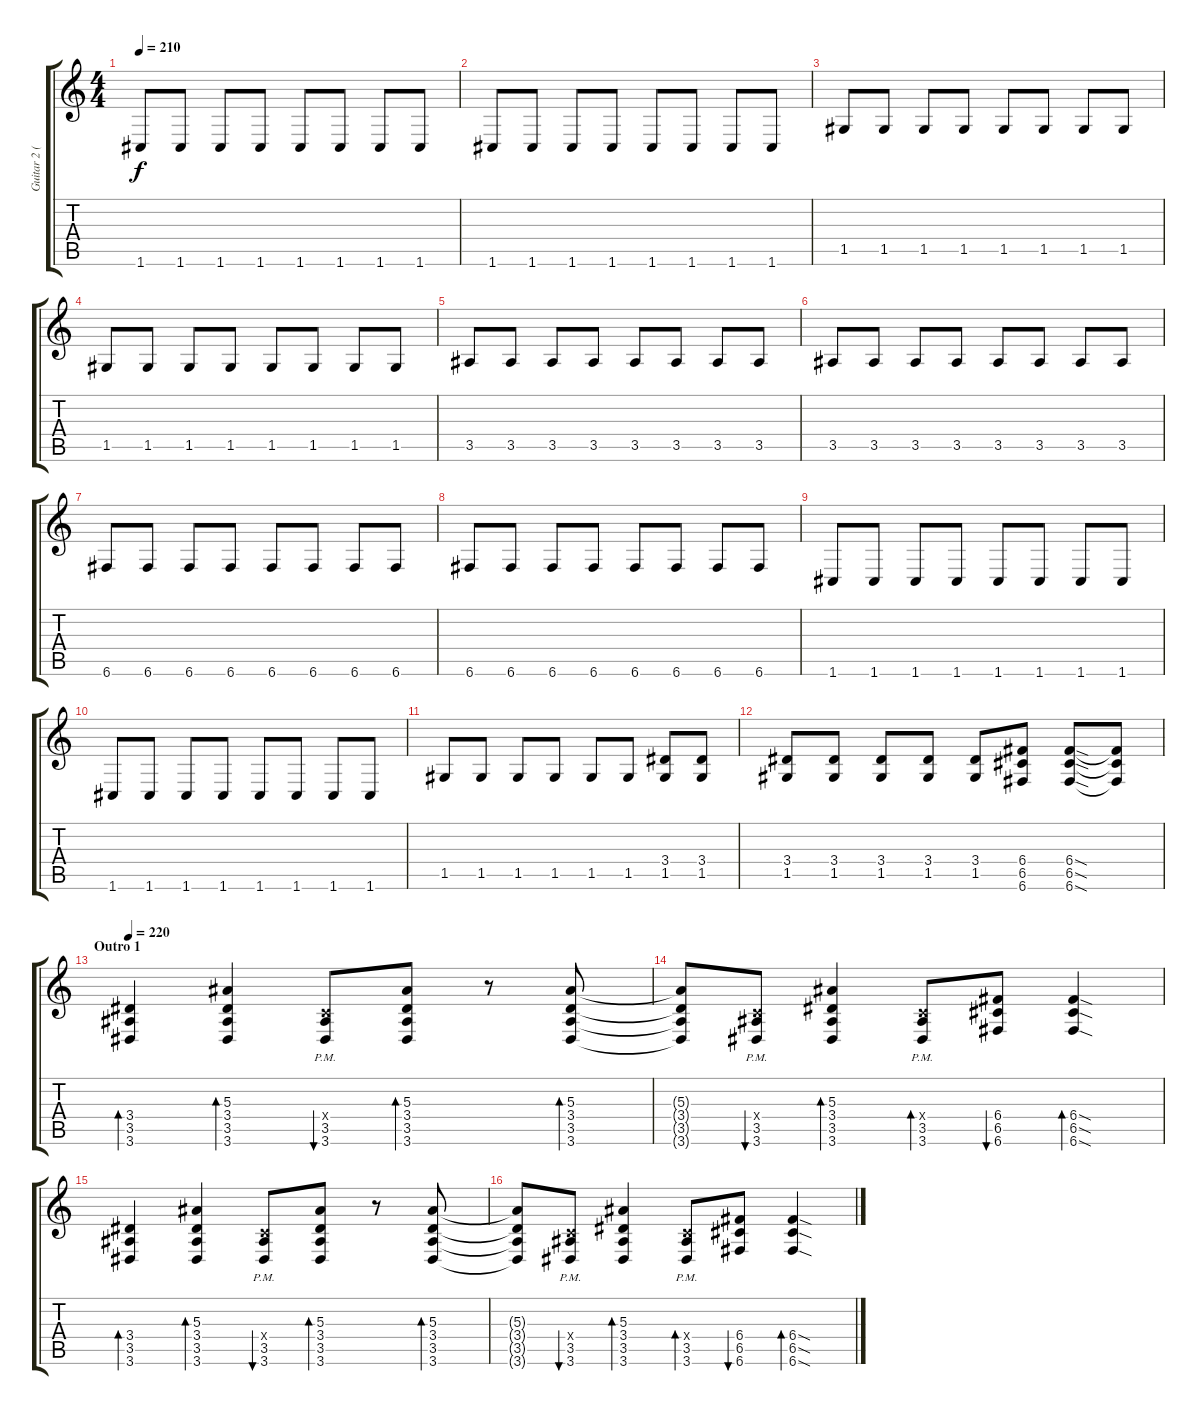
\track ("Guitar 2 (overdrive)" "Guitar 2 (") {instrument overdrivenguitar}
\staff {score tabs}
\tuning (D4 A3 F3 C3 G2 C2) {hide}
\ts (4 4)
\tempo 210
\clef g2
\ks c
1.6.8{dy f} 1.6.8 1.6.8 1.6.8 1.6.8 1.6.8 1.6.8 1.6.8 |
1.6.8 1.6.8 1.6.8 1.6.8 1.6.8 1.6.8 1.6.8 1.6.8 |
1.5.8 1.5.8 1.5.8 1.5.8 1.5.8 1.5.8 1.5.8 1.5.8 |
1.5.8 1.5.8 1.5.8 1.5.8 1.5.8 1.5.8 1.5.8 1.5.8 |
3.5.8 3.5.8 3.5.8 3.5.8 3.5.8 3.5.8 3.5.8 3.5.8 |
3.5.8 3.5.8 3.5.8 3.5.8 3.5.8 3.5.8 3.5.8 3.5.8 |
6.6.8 6.6.8 6.6.8 6.6.8 6.6.8 6.6.8 6.6.8 6.6.8 |
6.6.8 6.6.8 6.6.8 6.6.8 6.6.8 6.6.8 6.6.8 6.6.8 |
1.6.8 1.6.8 1.6.8 1.6.8 1.6.8 1.6.8 1.6.8 1.6.8 |
1.6.8 1.6.8 1.6.8 1.6.8 1.6.8 1.6.8 1.6.8 1.6.8 |
1.5.8 1.5.8 1.5.8 1.5.8 1.5.8 1.5.8 (3.4 1.5).8 (3.4 1.5).8 |
(3.4 1.5).8 (3.4 1.5).8 (3.4 1.5).8 (3.4 1.5).8 (3.4 1.5).8 (6.4 6.5 6.6).8 (6.4{sod} 6.5{sod} 6.6{sod}).8 (6.4{t} 6.5{t} 6.6{t}).8 |
\section ("" "Outro 1")
\tempo 220
(3.4 3.5 3.6).4{bd 60 volume 13 instrument overdrivenguitar} (5.3 3.4 3.5 3.6).4{bd 60} (0.4{x} 3.5{pm} 3.6{pm}).8{bu 60} (5.3 3.4 3.5 3.6).8{bd 60} r.8 (5.3 3.4 3.5 3.6).8{bd 60} |
(5.3{t} 3.4{t} 3.5{t} 3.6{t}).8 (0.4{x} 3.5{pm} 3.6{pm}).8{bu 60} (5.3 3.4 3.5 3.6).4{bd 60} (0.4{x} 3.5{pm} 3.6{pm}).8{bd 60} (6.4 6.5 6.6).8{bu 60} (6.4{sod} 6.5{sod} 6.6{sod}).4{bd 60} |
(3.4 3.5 3.6).4{bd 60} (5.3 3.4 3.5 3.6).4{bd 60} (0.4{x} 3.5{pm} 3.6{pm}).8{bu 60} (5.3 3.4 3.5 3.6).8{bd 60} r.8 (5.3 3.4 3.5 3.6).8{bd 60} |
(5.3{t} 3.4{t} 3.5{t} 3.6{t}).8 (0.4{x} 3.5{pm} 3.6{pm}).8{bu 60} (5.3 3.4 3.5 3.6).4{bd 60} (0.4{x} 3.5{pm} 3.6{pm}).8{bd 60} (6.4 6.5 6.6).8{bu 60} (6.4{sod} 6.5{sod} 6.6{sod}).4{bd 60}
